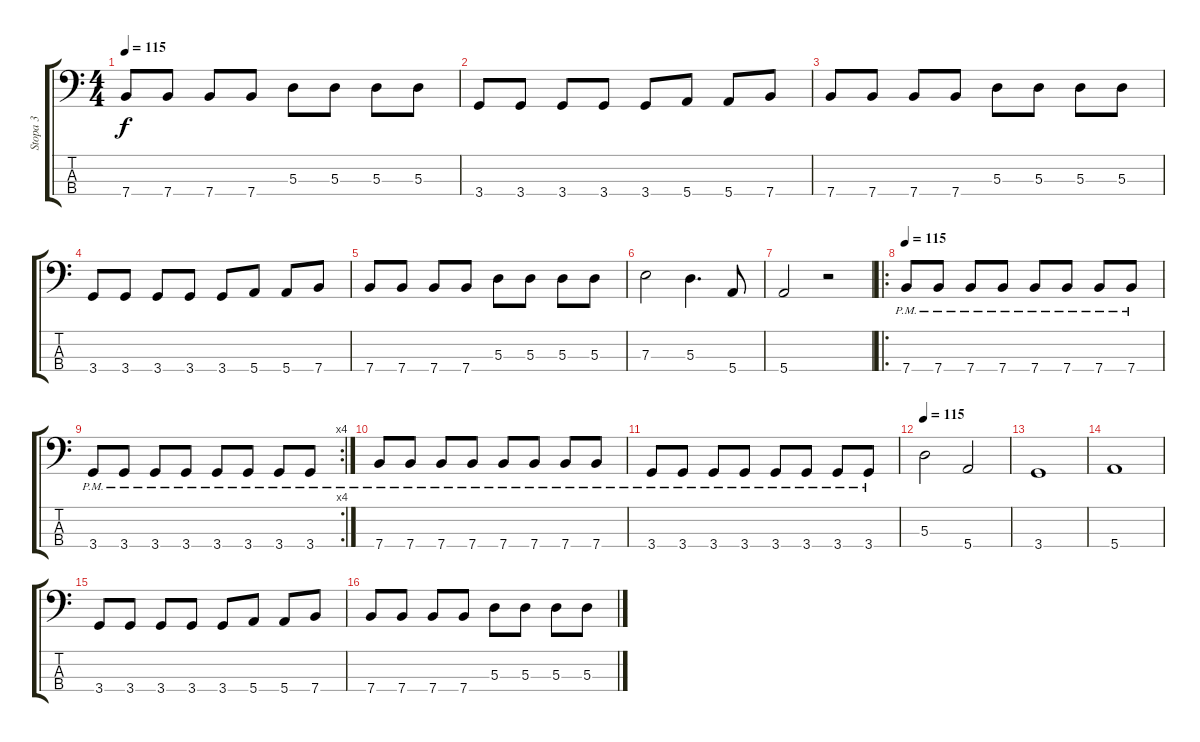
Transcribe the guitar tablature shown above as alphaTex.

\track ("Stopa 3" "Stopa 3") {instrument electricbassfinger}
\staff {score tabs}
\tuning (G2 D2 A1 E1) {hide}
\ts (4 4)
\tempo 115
\clef f4
\ks c
7.4.8{dy f} 7.4.8 7.4.8 7.4.8 5.3.8 5.3.8 5.3.8 5.3.8 |
3.4.8 3.4.8 3.4.8 3.4.8 3.4.8 5.4.8 5.4.8 7.4.8 |
7.4.8 7.4.8 7.4.8 7.4.8 5.3.8 5.3.8 5.3.8 5.3.8 |
3.4.8 3.4.8 3.4.8 3.4.8 3.4.8 5.4.8 5.4.8 7.4.8 |
7.4.8 7.4.8 7.4.8 7.4.8 5.3.8 5.3.8 5.3.8 5.3.8 |
7.3.2 5.3.4{d} 5.4.8 |
5.4.2 r.2 |
\ro
\tempo 115
7.4{pm}.8 7.4{pm}.8 7.4{pm}.8 7.4{pm}.8 7.4{pm}.8 7.4{pm}.8 7.4{pm}.8 7.4{pm}.8 |
\rc 4
3.4{pm}.8 3.4{pm}.8 3.4{pm}.8 3.4{pm}.8 3.4{pm}.8 3.4{pm}.8 3.4{pm}.8 3.4{pm}.8 |
7.4{pm}.8 7.4{pm}.8 7.4{pm}.8 7.4{pm}.8 7.4{pm}.8 7.4{pm}.8 7.4{pm}.8 7.4{pm}.8 |
3.4{pm}.8 3.4{pm}.8 3.4{pm}.8 3.4{pm}.8 3.4{pm}.8 3.4{pm}.8 3.4{pm}.8 3.4{pm}.8 |
\tempo 115
5.3.2 5.4.2 |
3.4.1 |
5.4.1 |
3.4.8 3.4.8 3.4.8 3.4.8 3.4.8 5.4.8 5.4.8 7.4.8 |
7.4.8 7.4.8 7.4.8 7.4.8 5.3.8 5.3.8 5.3.8 5.3.8
